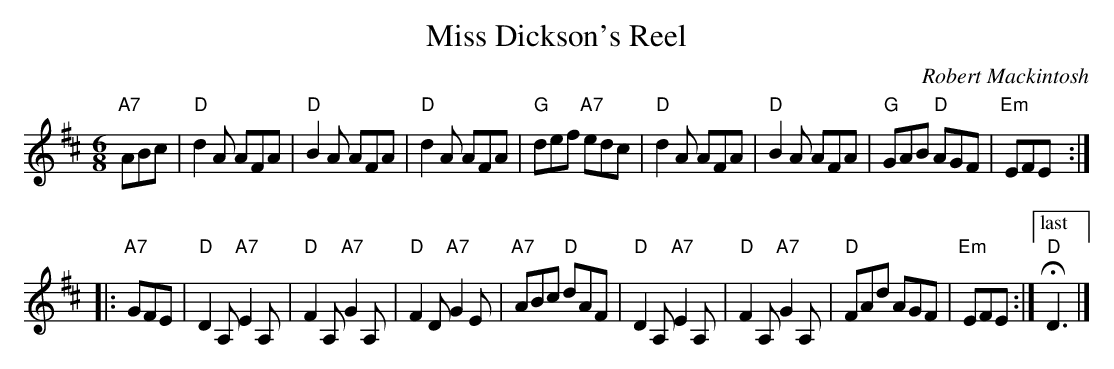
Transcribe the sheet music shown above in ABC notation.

X:1
T: Miss Dickson's Reel
C: Robert Mackintosh
M: 6/8
L: 1/8
K: D
 "A7"ABc \
| "D"d2A AFA | "D"B2A AFA | "D"d2A AFA | "G"def "A7"edc \
| "D"d2A AFA | "D"B2A AFA | "G"GAB "D"AGF | "Em"EFE :|
|: "A7"GFE \
| "D"D2A, "A7"E2A, | "D"F2A, "A7"G2A, | "D"F2D "A7"G2E | "A7"ABc "D"dAF \
| "D"D2A, "A7"E2A, | "D"F2A, "A7"G2A, | "D"FAd AGF | "Em"EFE !d.C.!:|["last" "D"HD3 |]
